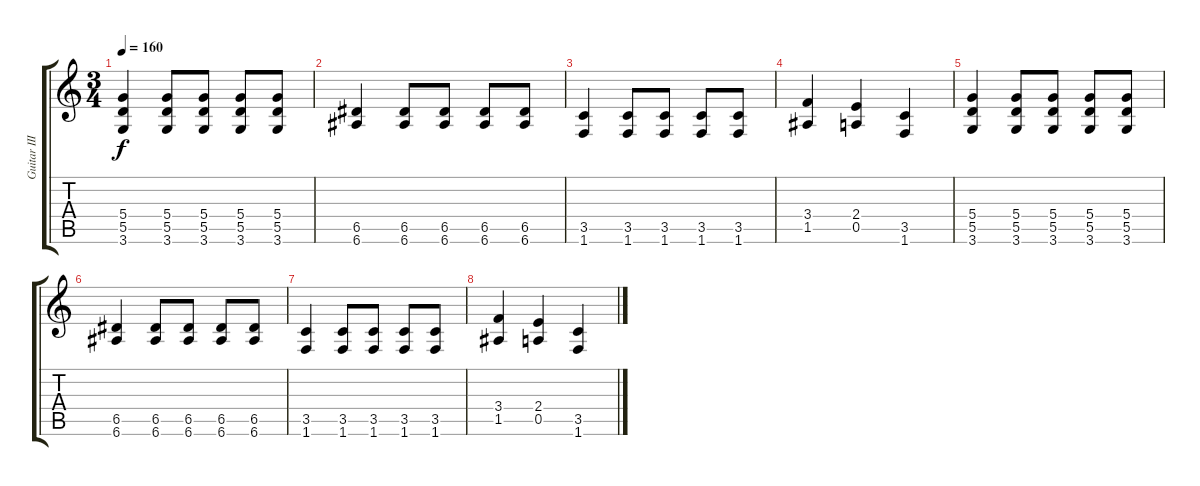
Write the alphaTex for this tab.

\track ("Guitar III" "Guitar III") {instrument distortionguitar}
\staff {score tabs}
\tuning (E4 B3 G3 D3 A2 E2) {hide}
\ts (3 4)
\tempo 160
\clef g2
\ks c
(5.4 5.5 3.6).4{dy f} (5.4 5.5 3.6).8 (5.4 5.5 3.6).8 (5.4 5.5 3.6).8 (5.4 5.5 3.6).8 |
(6.5 6.6).4 (6.5 6.6).8 (6.5 6.6).8 (6.5 6.6).8 (6.5 6.6).8 |
(3.5 1.6).4 (3.5 1.6).8 (3.5 1.6).8 (3.5 1.6).8 (3.5 1.6).8 |
(3.4 1.5).4 (2.4 0.5).4 (3.5 1.6).4 |
(5.4 5.5 3.6).4 (5.4 5.5 3.6).8 (5.4 5.5 3.6).8 (5.4 5.5 3.6).8 (5.4 5.5 3.6).8 |
(6.5 6.6).4 (6.5 6.6).8 (6.5 6.6).8 (6.5 6.6).8 (6.5 6.6).8 |
(3.5 1.6).4 (3.5 1.6).8 (3.5 1.6).8 (3.5 1.6).8 (3.5 1.6).8 |
(3.4 1.5).4 (2.4 0.5).4 (3.5 1.6).4
